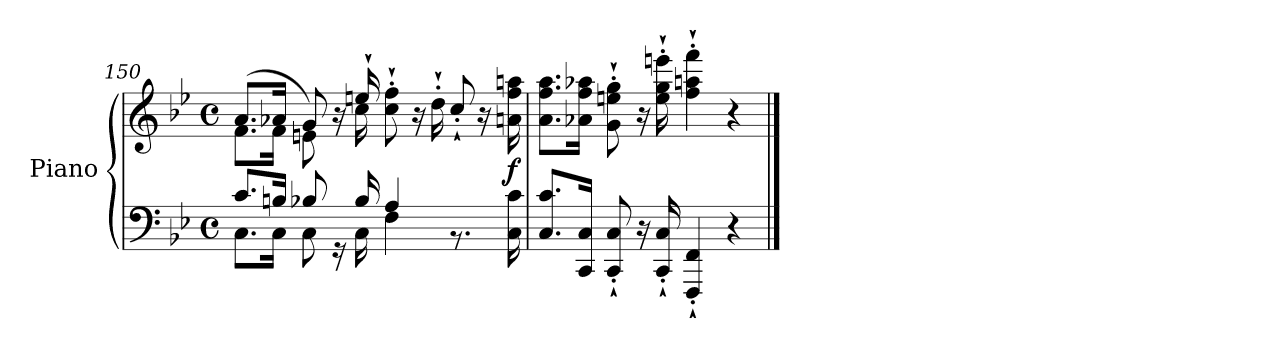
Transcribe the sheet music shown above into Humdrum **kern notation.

**kern	**kern	**dynam
*part1	*part1	*part1
*staff2	*staff1	*staff1/2
*I"Piano	*	*
*I'Pno	*	*
!!LO:LB:g=z
*clefF4	*clefG2	*
*k[b-e-]	*k[b-e-]	*
*M4/4	*M4/4	*
*met(c)	*met(c)	*
=150	=150	=150
*^	*^	*
*	*^	*	*^	*
*	*	*^	*	*	*	*
1ryy	4.ryy	8.C\L	8.c/L	4.ryy	8.f\L	(>8.a/L	.
.	.	16C\Jk	16Bn/Jk	.	16f\Jk	16a-X/Jk	.
.	.	8C\	8B-X/	.	8en\	8g/)	.
.	16rGG	16ryy	16ryy	16r	16ryy	16ryy	.
.	16ryy	16C\	16B-/	16ryy	16cc\	16een`/	.
.	4A/	4F\	2ryy	8ryy	2ryy	8cc\'` 8ff\'`	.
.	.	.	.	16r	.	16ryy	.
.	.	.	.	16ryy	.	16dd'`\	.
.	8.r	4ryy	.	8ryy	.	8cc'`/	.
.	.	.	.	16r	.	8ryy	.
!	!	!	!	!	!	!	!LO:DY:b
.	16C\ 16c\	.	.	16an\ 16ff\ 16aan\	.	.	f
*	*	*v	*v	*	*	*	*
*	*	*	*	*v	*v	*
=151	=151	=151	=151	=151	=151
2.ryy	8.C/ 8.c/L	4ryy	4.ryy	8.a\ 8.ff\ 8.aa\L	.
.	16CC/ 16C/Jk	.	.	16a-X\ 16ff\ 16aa-X\Jk	.
.	8ryy	8CC/'` 8C/'`	.	8g\'` 8een\'` 8gg\'`	.
.	16r	16ryy	16r	16ryy	.
.	16ryy	16CC/'` 16C/'`	16ryy	16ee\'` 16gg\'` 16eeen\'`	.
.	4FFF/'` 4FF/'`	2ryy	4ff\'` 4aan\'` 4fff\'`	2ryy	.
4r	4ryy	.	4r	.	.
*v	*v	*v	*	*	*
*	*v	*v	*
==	==	==
*-	*-	*-
